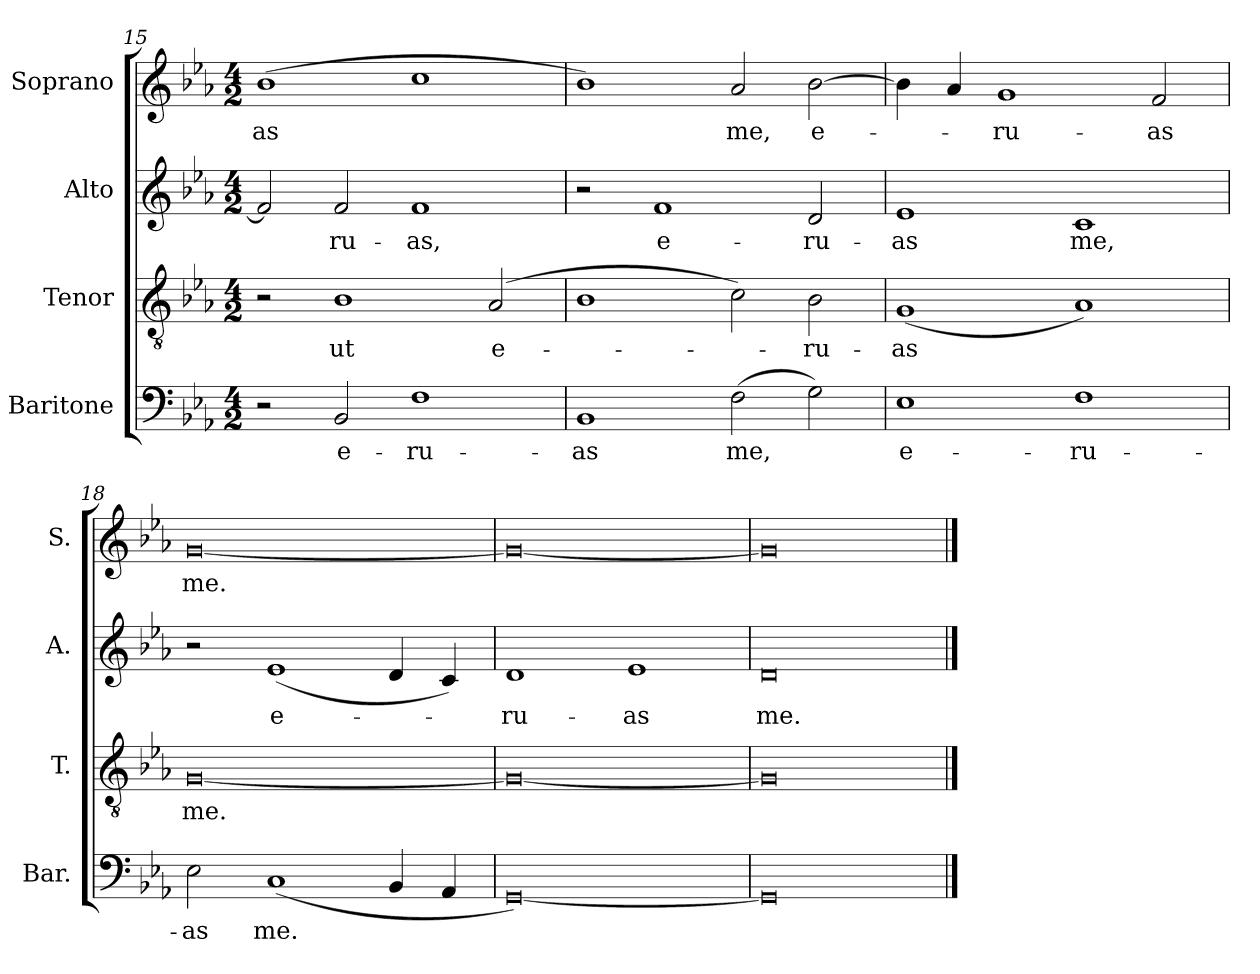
**kern	**text	**kern	**text	**kern	**text	**kern	**text
*part4	*part4	*part3	*part3	*part2	*part2	*part1	*part1
*staff4	*staff4	*staff3	*staff3	*staff2	*staff2	*staff1	*staff1
*I"Baritone	*	*I"Tenor	*	*I"Alto	*	*I"Soprano	*
*I'Bar.	*	*I'T.	*	*I'A.	*	*I'S.	*
*clefF4	*	*clefGv2	*	*clefG2	*	*clefG2	*
*	*	*ITrd7c12	*	*	*	*	*
*k[b-e-a-]	*	*k[b-e-a-]	*	*k[b-e-a-]	*	*k[b-e-a-]	*
*E-:	*	*E-:	*	*E-:	*	*E-:	*
*M4/2	*	*M4/2	*	*M4/2	*	*M4/2	*
=15	=15	=15	=15	=15	=15	=15	=15
!	!	!	!	!	!	!	!LO:LY:b:color=#000000
2r	.	2r	.	2fi/]	.	(1b-i	-as
!	!LO:LY:b:color=#000000	!	!	!	!	!	!
!	!	!	!LO:LY:b:color=#000000	!	!	!	!
!	!	!	!	!	!LO:LY:b:color=#000000	!	!
2BB-i/	e-	1BB-i	ut	2fi/	-ru-	.	.
!	!LO:LY:b:color=#000000	!	!	!	!	!	!
!	!	!	!	!	!LO:LY:b:color=#000000	!	!
1Fi	-ru-	.	.	1fi	-as,	1cci	.
!	!	!	!LO:LY:b:color=#000000	!	!	!	!
.	.	(2AA-i/	e-	.	.	.	.
=16	=16	=16	=16	=16	=16	=16	=16
!	!LO:LY:b:color=#000000	!	!	!	!	!	!
1BB-i	-as	1BB-i	.	2r	.	1b-i)	.
!	!	!	!	!	!LO:LY:b:color=#000000	!	!
.	.	.	.	1fi	e-	.	.
!	!LO:LY:b:color=#000000	!	!	!	!	!	!
!	!	!	!	!	!	!	!LO:LY:b:color=#000000
(2Fi\	me,	2Ci\)	.	.	.	2a-i/	me,
!	!	!	!LO:LY:b:color=#000000	!	!	!	!
!	!	!	!	!	!LO:LY:b:color=#000000	!	!
!	!	!	!	!	!	!	!LO:LY:b:color=#000000
2Gi\)	.	2BB-i\	-ru-	2di/	-ru-	[2b-i\	e-
=17	=17	=17	=17	=17	=17	=17	=17
!	!LO:LY:b:color=#000000	!	!	!	!	!	!
!	!	!	!LO:LY:b:color=#000000	!	!	!	!
!	!	!	!	!	!LO:LY:b:color=#000000	!	!
1E-i	e-	(1GGi	-as	1e-i	-as	4b-i\]	.
.	.	.	.	.	.	4a-i/	.
!	!	!	!	!	!	!	!LO:LY:b:color=#000000
.	.	.	.	.	.	1gi	-ru-
!	!LO:LY:b:color=#000000	!	!	!	!	!	!
!	!	!	!	!	!LO:LY:b:color=#000000	!	!
1Fi	-ru-	1AA-i)	.	1ci	me,	.	.
!	!	!	!	!	!	!	!LO:LY:b:color=#000000
.	.	.	.	.	.	2fi/	-as
=18	=18	=18	=18	=18	=18	=18	=18
!	!LO:LY:b:color=#000000	!	!	!	!	!	!
!	!	!	!LO:LY:b:color=#000000	!	!	!	!
!	!	!	!	!	!	!	!LO:LY:b:color=#000000
2E-i\	-as	[0GGi	me.	2r	.	[0gi	me.
!	!LO:LY:b:color=#000000	!	!	!	!	!	!
!	!	!	!	!	!LO:LY:b:color=#000000	!	!
(1Ci	me.	.	.	(1e-i	e-	.	.
4BB-i/	.	.	.	4di/	.	.	.
4AA-i/	.	.	.	4ci/)	.	.	.
=19	=19	=19	=19	=19	=19	=19	=19
!	!	!	!	!	!LO:LY:b:color=#000000	!	!
[0GGi)	.	0GGi_	.	1di	-ru-	0gi_	.
!	!	!	!	!	!LO:LY:b:color=#000000	!	!
.	.	.	.	1e-i	-as	.	.
=20	=20	=20	=20	=20	=20	=20	=20
!	!	!	!	!	!LO:LY:b:color=#000000	!	!
0GGi]	.	0GGi]	.	0di	me.	0gi]	.
==	==	==	==	==	==	==	==
*-	*-	*-	*-	*-	*-	*-	*-
